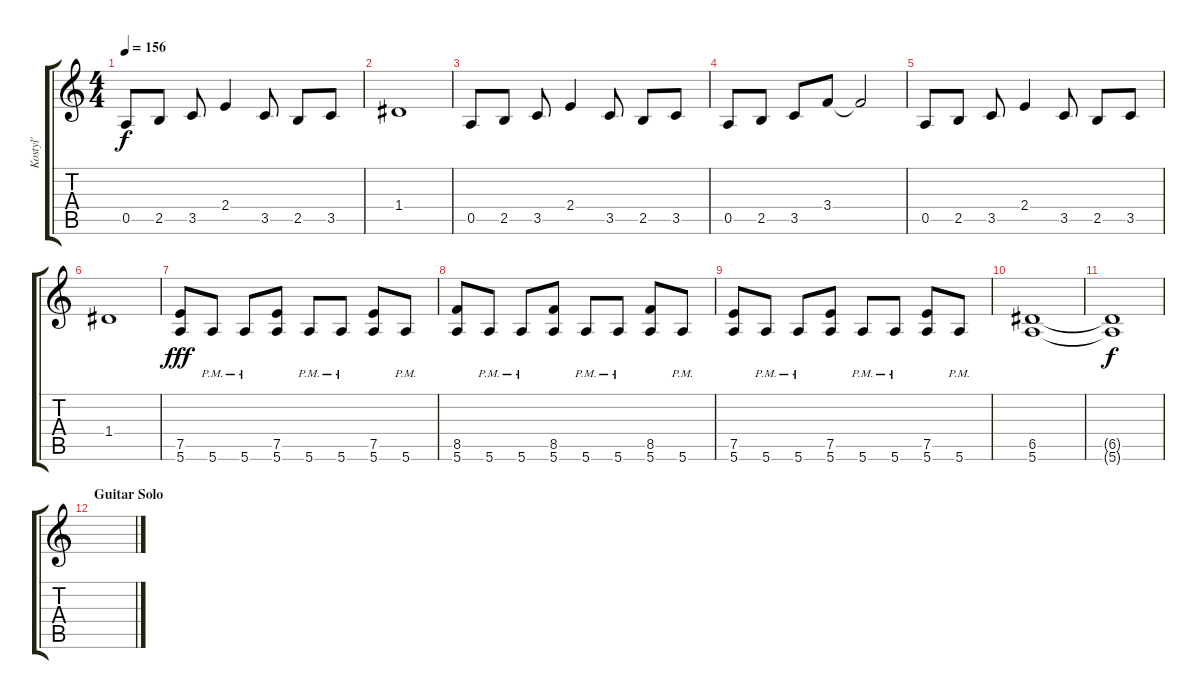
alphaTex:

\track ("Kostyl'" "Kostyl'") {instrument distortionguitar}
\staff {score tabs}
\tuning (E4 B3 G3 D3 A2 E2) {hide}
\ts (4 4)
\tempo 156
\clef g2
\ks c
0.5.8{dy f} 2.5.8 3.5.8 2.4.4 3.5.8 2.5.8 3.5.8 |
1.4.1 |
0.5.8 2.5.8 3.5.8 2.4.4 3.5.8 2.5.8 3.5.8 |
0.5.8 2.5.8 3.5.8 3.4.8 3.4{t}.2 |
0.5.8 2.5.8 3.5.8 2.4.4 3.5.8 2.5.8 3.5.8 |
1.4.1 |
(7.5 5.6).8{dy fff} 5.6{pm}.8 5.6{pm}.8 (7.5 5.6).8 5.6{pm}.8 5.6{pm}.8 (7.5 5.6).8 5.6{pm}.8 |
(8.5 5.6).8 5.6{pm}.8 5.6{pm}.8 (8.5 5.6).8 5.6{pm}.8 5.6{pm}.8 (8.5 5.6).8 5.6{pm}.8 |
(7.5 5.6).8 5.6{pm}.8 5.6{pm}.8 (7.5 5.6).8 5.6{pm}.8 5.6{pm}.8 (7.5 5.6).8 5.6{pm}.8 |
(6.5 5.6).1 |
(6.5{t} 5.6{t}).1{dy f} |
\section ("" "Guitar Solo")
